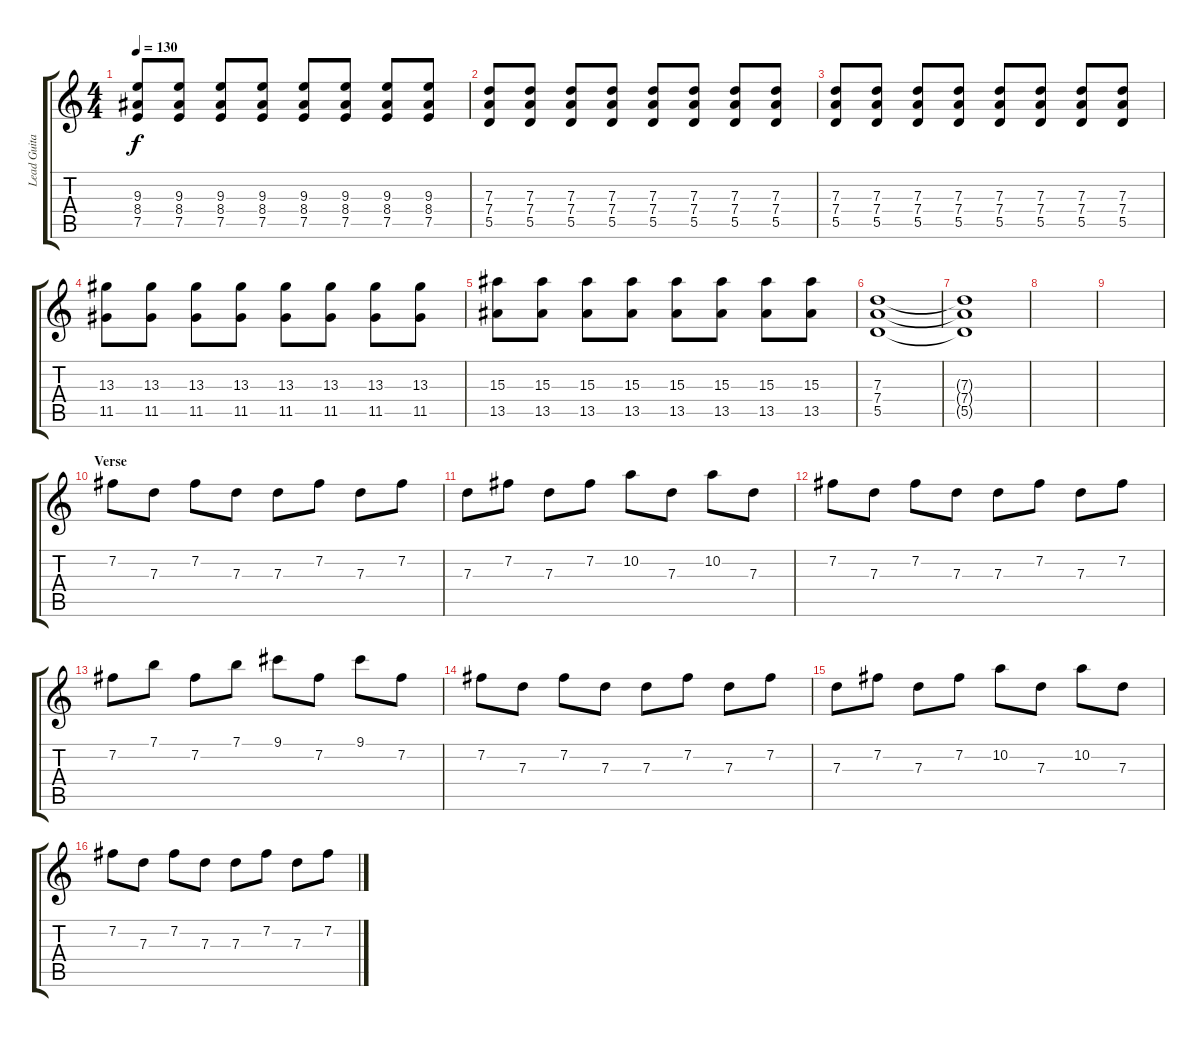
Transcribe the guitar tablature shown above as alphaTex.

\track ("Lead Guitar" "Lead Guita") {instrument electricguitarjazz}
\staff {score tabs}
\tuning (E4 B3 G3 D3 A2 E2) {hide}
\ts (4 4)
\tempo 130
\clef g2
\ks c
(9.3 8.4 7.5).8{dy f} (9.3 8.4 7.5).8 (9.3 8.4 7.5).8 (9.3 8.4 7.5).8 (9.3 8.4 7.5).8 (9.3 8.4 7.5).8 (9.3 8.4 7.5).8 (9.3 8.4 7.5).8 |
(7.3 7.4 5.5).8 (7.3 7.4 5.5).8 (7.3 7.4 5.5).8 (7.3 7.4 5.5).8 (7.3 7.4 5.5).8 (7.3 7.4 5.5).8 (7.3 7.4 5.5).8 (7.3 7.4 5.5).8 |
(7.3 7.4 5.5).8 (7.3 7.4 5.5).8 (7.3 7.4 5.5).8 (7.3 7.4 5.5).8 (7.3 7.4 5.5).8 (7.3 7.4 5.5).8 (7.3 7.4 5.5).8 (7.3 7.4 5.5).8 |
(13.3 11.5).8 (13.3 11.5).8 (13.3 11.5).8 (13.3 11.5).8 (13.3 11.5).8 (13.3 11.5).8 (13.3 11.5).8 (13.3 11.5).8 |
(15.3 13.5).8 (15.3 13.5).8 (15.3 13.5).8 (15.3 13.5).8 (15.3 13.5).8 (15.3 13.5).8 (15.3 13.5).8 (15.3 13.5).8 |
(7.3 7.4 5.5).1 |
(7.3{t} 7.4{t} 5.5{t}).1 |
|
|
\section ("" "Verse")
7.2.8{instrument electricguitarjazz} 7.3.8 7.2.8 7.3.8 7.3.8 7.2.8 7.3.8 7.2.8 |
7.3.8 7.2.8 7.3.8 7.2.8 10.2.8 7.3.8 10.2.8 7.3.8 |
7.2.8 7.3.8 7.2.8 7.3.8 7.3.8 7.2.8 7.3.8 7.2.8 |
7.2.8 7.1.8 7.2.8 7.1.8 9.1.8 7.2.8 9.1.8 7.2.8 |
7.2.8 7.3.8 7.2.8 7.3.8 7.3.8 7.2.8 7.3.8 7.2.8 |
7.3.8 7.2.8 7.3.8 7.2.8 10.2.8 7.3.8 10.2.8 7.3.8 |
7.2.8 7.3.8 7.2.8 7.3.8 7.3.8 7.2.8 7.3.8 7.2.8
